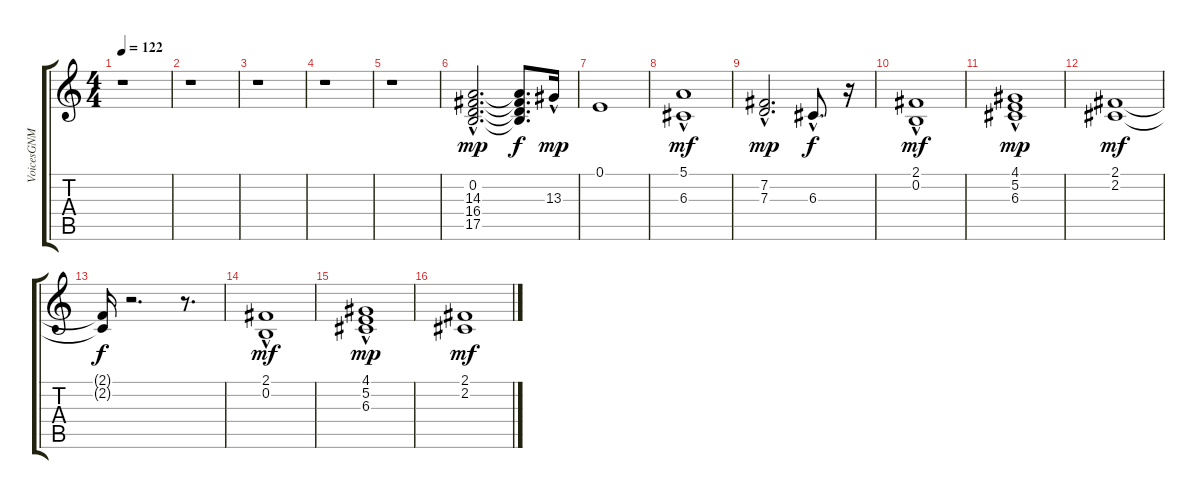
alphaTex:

\track ("VoicesGNM" "VoicesGNM") {instrument synthvoice}
\staff {score tabs}
\tuning (E4 B3 G3 D3 A2 E2) {hide}
\ts (4 4)
\tempo 122
\clef g2
\ks c
r.1{dy f} |
r.1 |
r.1 |
r.1 |
r.1 |
(0.2{hac} 14.3{hac} 16.4{hac} 17.5{hac}).2{d dy mp} (0.2{t} 14.3{t} 16.4{t} 17.5{t}).8{d dy f} 13.3{hac}.16{dy mp} |
0.1.1 |
(5.1 6.3{hac}).1{dy mf} |
(7.2{hac} 7.3{hac}).2{d dy mp} 6.3{hac}.8{d dy f} r.16 |
(2.1 0.2{hac}).1{dy mf} |
(4.1 5.2{hac} 6.3{hac}).1{dy mp} |
(2.1 2.2).1{dy mf} |
(2.1{t} 2.2{t}).16{dy f} r.2{d} r.8{d} |
(2.1 0.2{hac}).1{dy mf} |
(4.1 5.2{hac} 6.3{hac}).1{dy mp} |
(2.1 2.2).1{dy mf}
